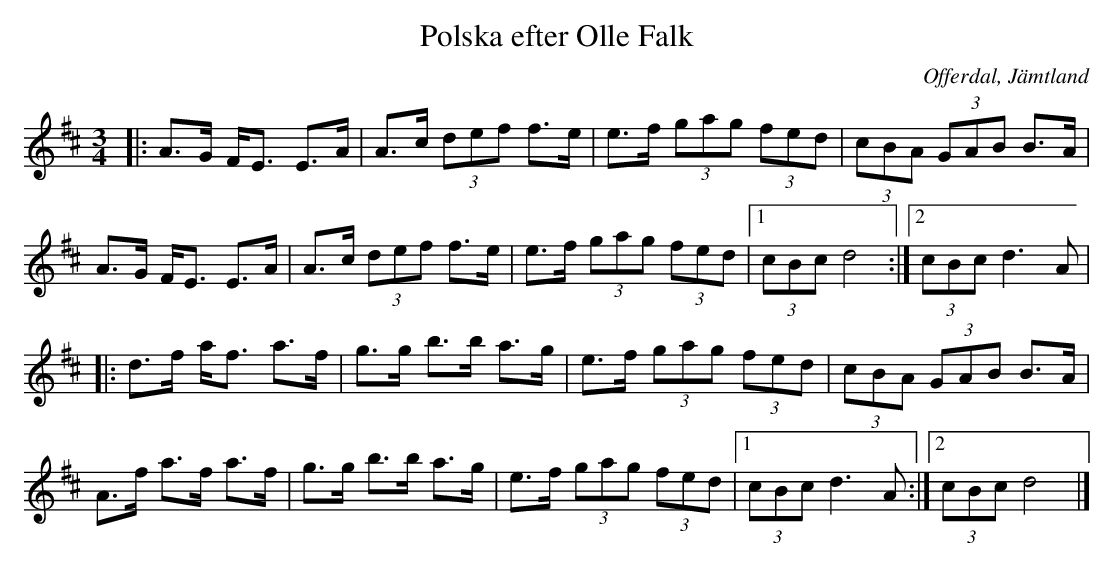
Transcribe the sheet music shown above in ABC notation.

X:1
T:Polska efter Olle Falk
O:Offerdal, Jämtland
M:3/4
L:1/8
K:D
|: A>G F<E E>A | A>c (3:2def f>e | e>f (3gag (3fed | (3cBA (3GAB B>A |
A>G F<E E>A | A>c (3def f>e | e>f (3gag (3fed |1 (3cBc d4 :|2 (3cBc d3 A |
|:d>f a<f a>f | g>g b>b a>g | e>f (3gag (3fed | (3cBA (3GAB B>A |
A>f a>f a>f | g>g b>b a>g | e>f (3gag (3fed |1 (3cBc d3 A :|2 (3cBc d4 |]
